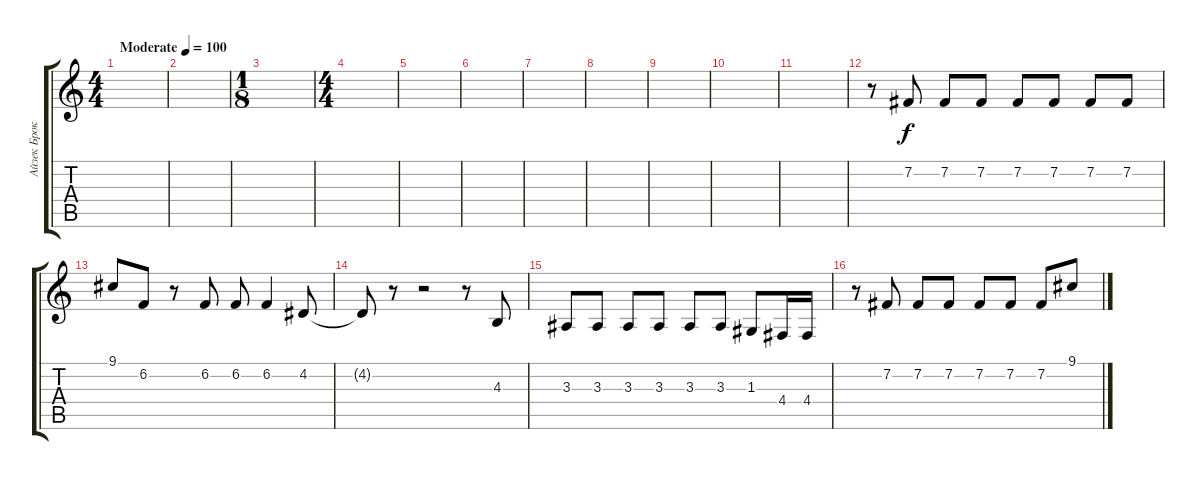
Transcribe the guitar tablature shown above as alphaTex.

\track ("Айзек Брок" "Айзек Брок") {instrument mutedtrumpet}
\staff {score tabs}
\tuning (E4 B3 G3 D3 A2 E2) {hide}
\ts (4 4)
\tempo (100 "Moderate")
\clef g2
\ks c
|
|
\ts (1 8)
|
\ts (4 4)
|
|
|
|
|
|
|
|
r.8 7.2.8 7.2.8 7.2.8 7.2.8 7.2.8 7.2.8 7.2.8 |
9.1.8 6.2.8 r.8 6.2.8 6.2.8 6.2.4 4.2.8 |
4.2{t}.8 r.8 r.2 r.8 4.3.8 |
3.3.8 3.3.8 3.3.8 3.3.8 3.3.8 3.3.8 1.3.8 4.4.16 4.4.16 |
r.8 7.2.8 7.2.8 7.2.8 7.2.8 7.2.8 7.2.8 9.1.8
